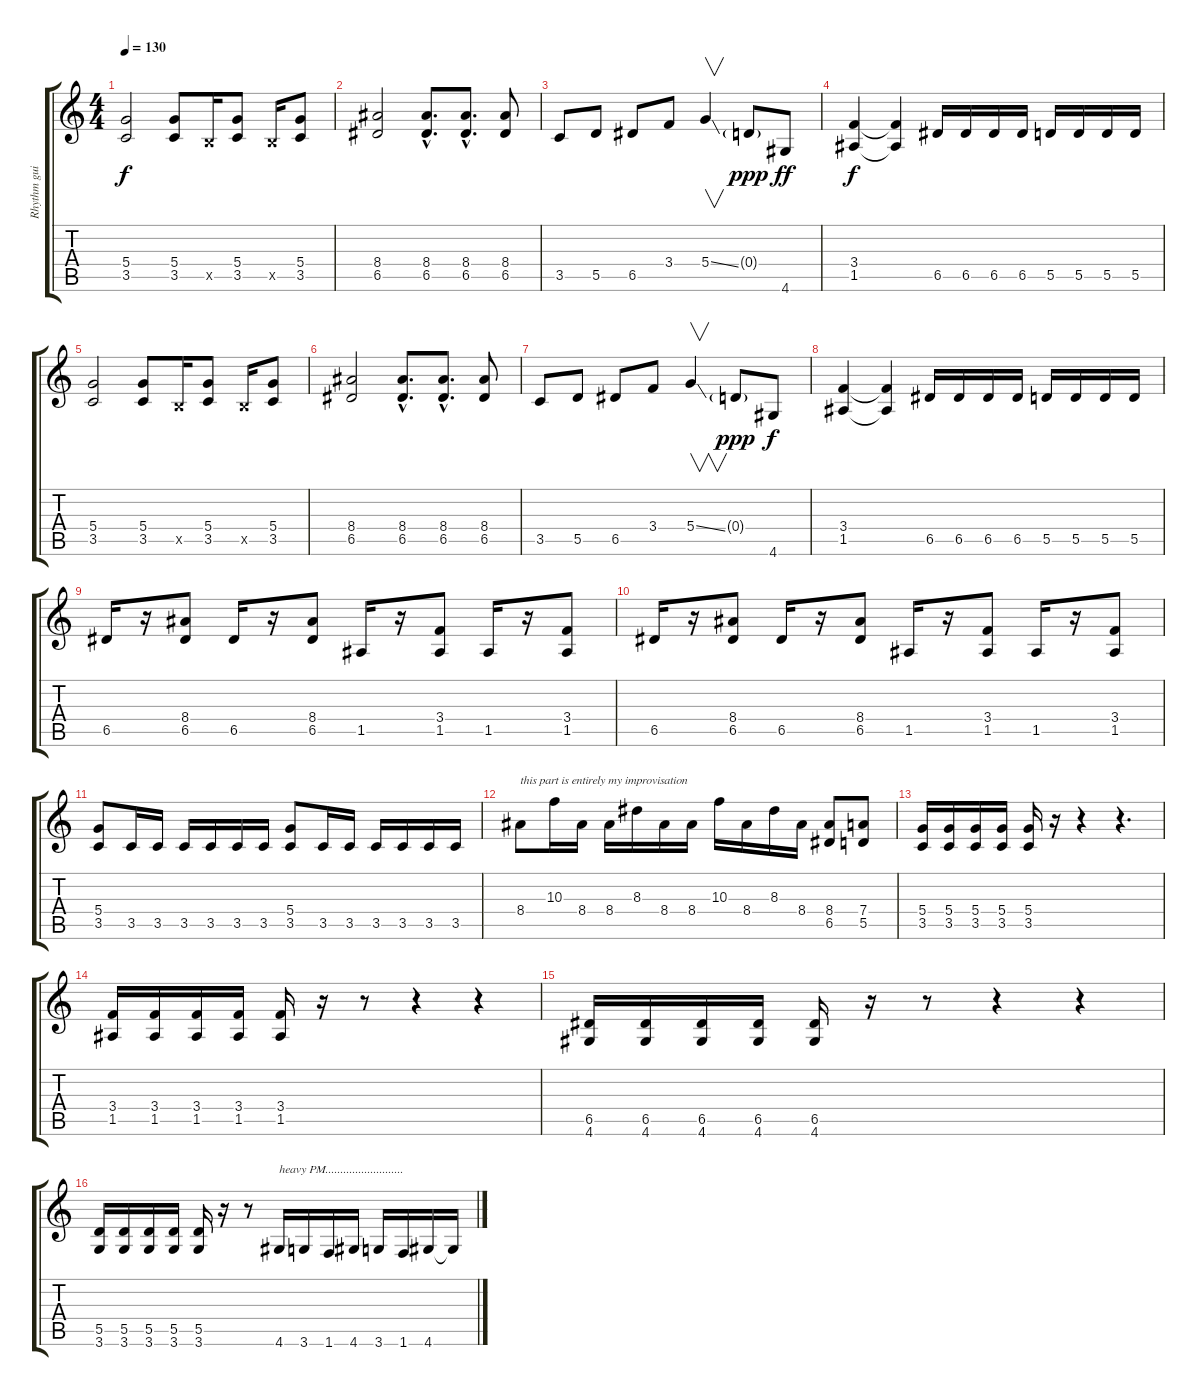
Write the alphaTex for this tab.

\track ("Rhythm guitar" "Rhythm gui") {instrument distortionguitar}
\staff {score tabs}
\tuning (E4 B3 G3 D3 A2 E2) {hide}
\ts (4 4)
\tempo 130
\clef g2
\ks c
(5.4 3.5).2{dy f} (5.4 3.5).8 2.5{x}.16 (5.4 3.5).8 2.5{x}.16 (5.4 3.5).8 |
(8.4 6.5).2 (8.4{hac} 6.5{hac}).8{d} (8.4{hac} 6.5{hac}).8{d} (8.4 6.5).8 |
3.5.8 5.5.8 6.5.8 3.4.8 5.4{ss}.4{v} 0.4{g}.8{dy ppp} 4.6.8{dy ff} |
(3.4 1.5).4{dy f} (3.4{t} 1.5{t}).4 6.5.16 6.5.16 6.5.16 6.5.16 5.5.16 5.5.16 5.5.16 5.5.16 |
(5.4 3.5).2 (5.4 3.5).8 2.5{x}.16 (5.4 3.5).8 2.5{x}.16 (5.4 3.5).8 |
(8.4 6.5).2 (8.4{hac} 6.5{hac}).8{d} (8.4{hac} 6.5{hac}).8{d} (8.4 6.5).8 |
3.5.8 5.5.8 6.5.8 3.4.8 5.4{ss}.4{v} 0.4{g}.8{dy ppp} 4.6.8{dy f} |
(3.4 1.5).4 (3.4{t} 1.5{t}).4 6.5.16 6.5.16 6.5.16 6.5.16 5.5.16 5.5.16 5.5.16 5.5.16 |
6.5.16 r.16 (8.4 6.5).8 6.5.16 r.16 (8.4 6.5).8 1.5.16 r.16 (3.4 1.5).8 1.5.16 r.16 (3.4 1.5).8 |
6.5.16 r.16 (8.4 6.5).8 6.5.16 r.16 (8.4 6.5).8 1.5.16 r.16 (3.4 1.5).8 1.5.16 r.16 (3.4 1.5).8 |
(5.4 3.5).8 3.5.16 3.5.16 3.5.16 3.5.16 3.5.16 3.5.16 (5.4 3.5).8 3.5.16 3.5.16 3.5.16 3.5.16 3.5.16 3.5.16 |
8.4.8{txt "this part is entirely my improvisation"} 10.3.16 8.4.16 8.4.16 8.3.16 8.4.16 8.4.16 10.3.16 8.4.16 8.3.16 8.4.16 (8.4 6.5).8 (7.4 5.5).8 |
(5.4 3.5).16 (5.4 3.5).16 (5.4 3.5).16 (5.4 3.5).16 (5.4 3.5).16 r.16 r.4 r.4{d} |
(3.4 1.5).16 (3.4 1.5).16 (3.4 1.5).16 (3.4 1.5).16 (3.4 1.5).16 r.16 r.8 r.4 r.4 |
(6.5 4.6).16 (6.5 4.6).16 (6.5 4.6).16 (6.5 4.6).16 (6.5 4.6).16 r.16 r.8 r.4 r.4 |
(5.5 3.6).16 (5.5 3.6).16 (5.5 3.6).16 (5.5 3.6).16 (5.5 3.6).16 r.16 r.8 4.6.16{txt "heavy PM.........................."} 3.6.16 1.6.16 4.6.16 3.6.16 1.6.16 4.6.16 4.6{t}.16
